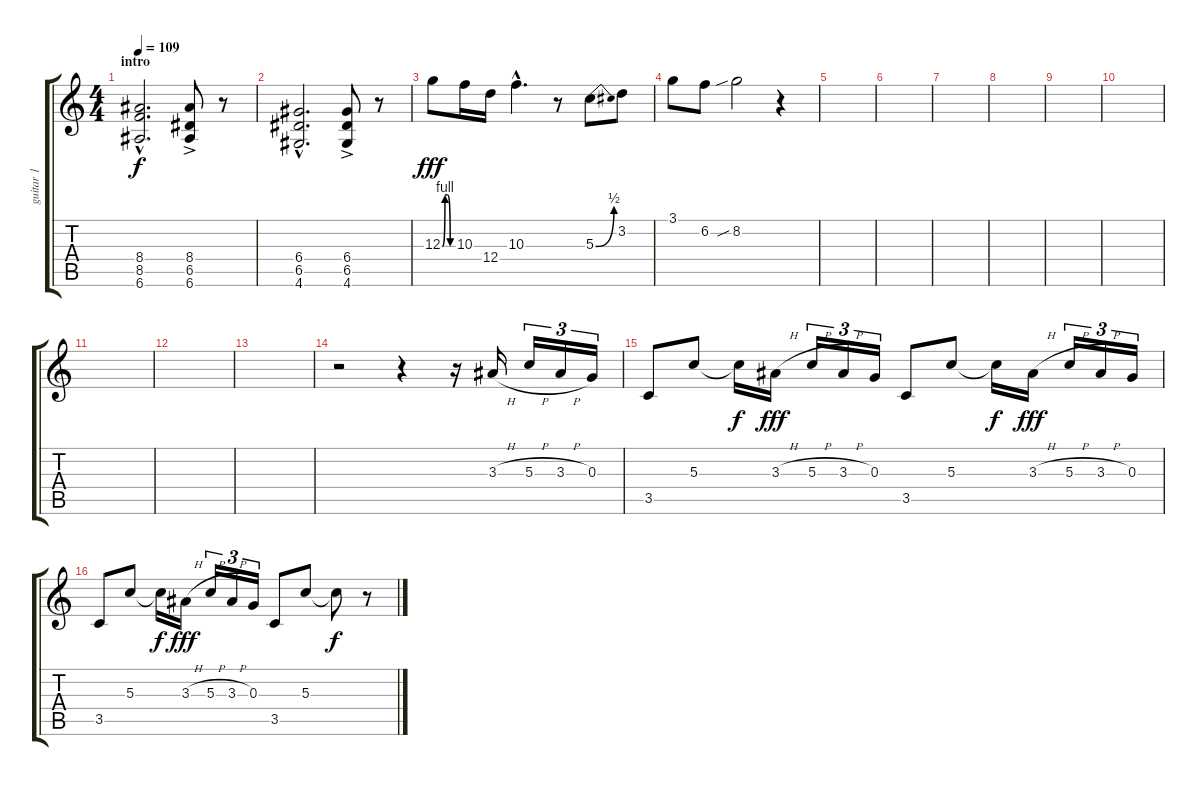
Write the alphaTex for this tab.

\track ("guitar 1" "guitar 1") {instrument distortionguitar}
\staff {score tabs}
\tuning (E4 B3 G3 D3 A2 E2) {hide}
\ts (4 4)
\section ("" "intro")
\tempo 109
\clef g2
\ks c
(8.4{hac} 8.5{hac} 6.6{hac}).2{d dy f instrument distortionguitar} (8.4{ac} 6.5 6.6).8 r.8 |
(6.4{hac} 6.5{hac} 4.6{hac}).2{d} (6.4{ac} 6.5 4.6).8 r.8 |
12.3{be (custom 0 0 15 4 30 4 45 0 60 0)}.8{dy fff} 10.3.16 12.4.16 10.3{hac}.4{d} r.8 5.3{be (bend 0 0 60 2)}.8 3.2.8 |
3.1.8 6.2.8 8.2{sib}.2 r.4 |
|
|
|
|
|
|
|
|
|
r.2 r.4 r.16 3.3{h}.16 5.3{h}.16{tu (3 2)} 3.3{h}.16{tu (3 2)} 0.3.16{tu (3 2)} |
3.5.8 5.3.8 5.3{t}.16{dy f} 3.3{h}.16{dy fff} 5.3{h}.16{tu (3 2)} 3.3{h}.16{tu (3 2)} 0.3.16{tu (3 2)} 3.5.8 5.3.8 5.3{t}.16{dy f} 3.3{h}.16{dy fff} 5.3{h}.16{tu (3 2)} 3.3{h}.16{tu (3 2)} 0.3.16{tu (3 2)} |
3.5.8 5.3.8 5.3{t}.16{dy f} 3.3{h}.16{dy fff} 5.3{h}.16{tu (3 2)} 3.3{h}.16{tu (3 2)} 0.3.16{tu (3 2)} 3.5.8 5.3.8 5.3{t}.8{dy f} r.8
